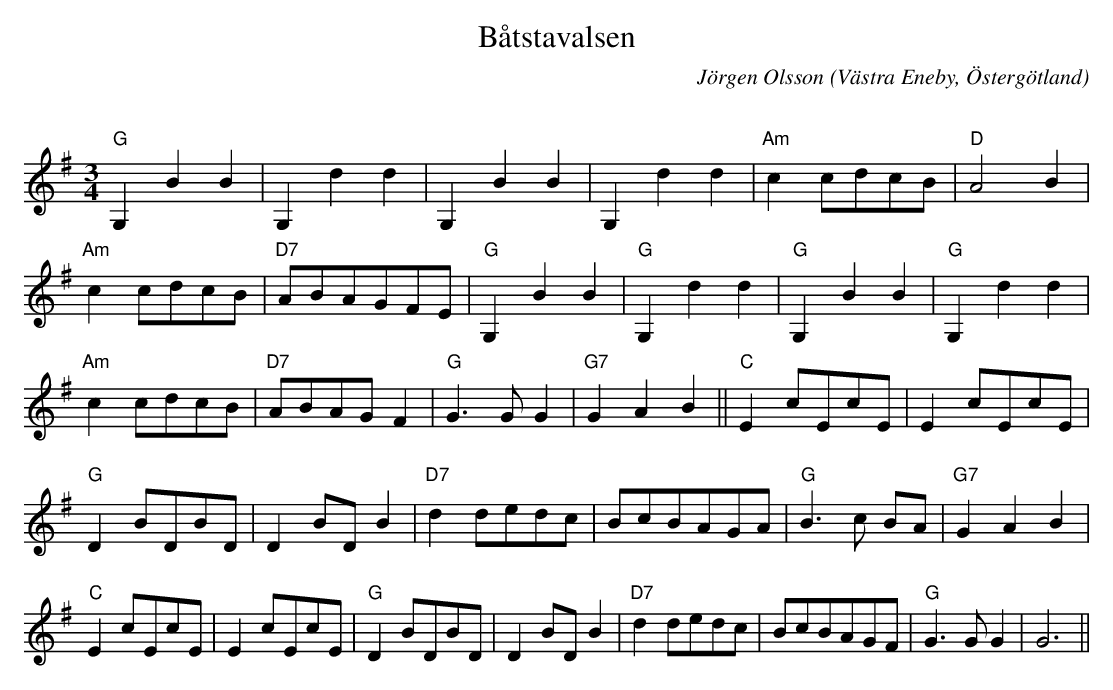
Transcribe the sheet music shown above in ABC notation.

X:1
T:Båtstavalsen
C:Jörgen Olsson
O:Västra Eneby, Östergötland
Q:140
M:3/4
L:1/8
K:G
"G"G,2B2B2|G,2d2d2 |G,2B2B2|G,2d2d2 |"Am" c2 cdcB| "D" A4 B2 |
 "Am" c2 cdcB |"D7" ABAGFE |"G"G,2B2B2|"G"G,2d2d2 |"G"G,2B2B2|"G"G,2d2d2 |
"Am" c2 cdcB| "D7" ABAGF2 | "G" G3 G G2 |"G7" G2A2B2||"C"E2 cEcE |E2 cEcE|
"G" D2 BDBD |D2 BD B2 |"D7"d2 dedc| BcBAGA|"G"B3 c BA|"G7" G2A2B2|
"C"E2 cEcE |E2 cEcE|"G" D2 BDBD |D2 BD B2 |"D7"d2 dedc| BcBAGF|"G" G3 G G2| G6 ||
